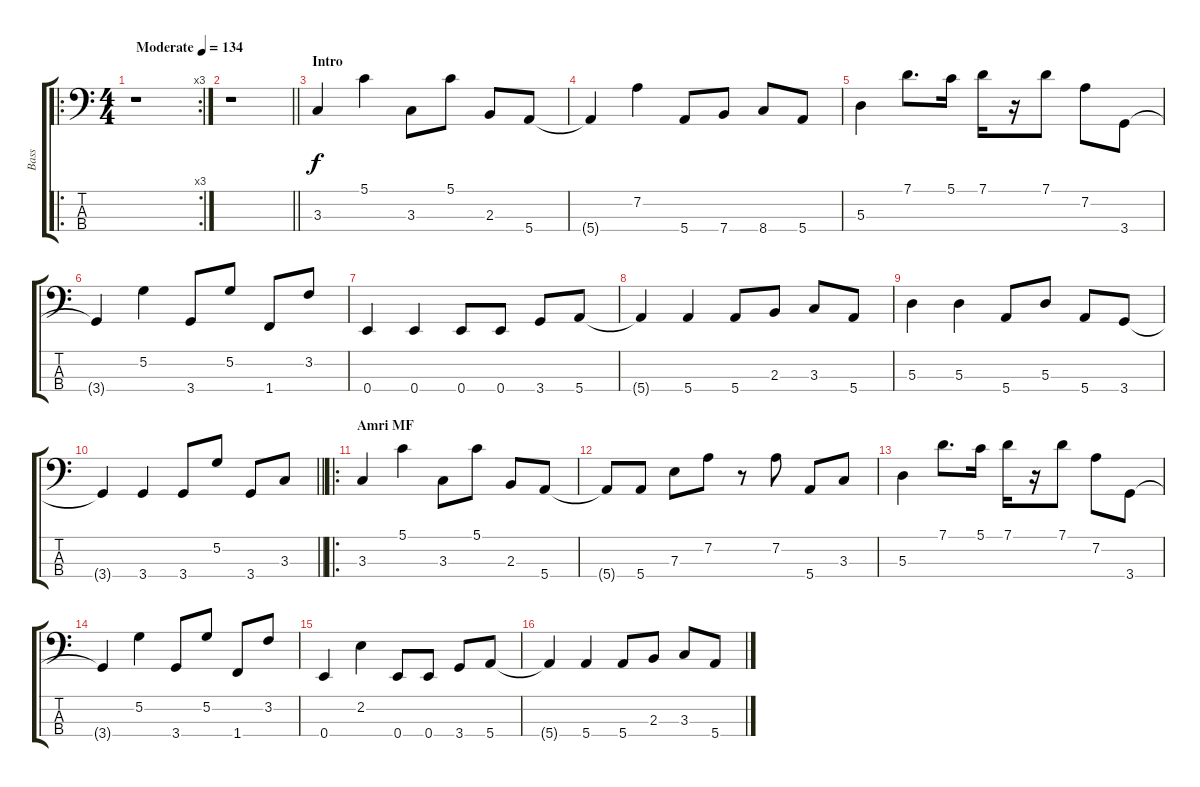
\track ("Bass" "Bass") {instrument slapbass2}
\staff {score tabs}
\tuning (G2 D2 A1 E1) {hide}
\ro
\rc 3
\ts (4 4)
\tempo (134 "Moderate")
\clef f4
\ks c
r.1{dy f instrument slapbass2} |
\barLineRight lightlight
r.1 |
\section ("" "Intro")
3.3.4 5.1.4 3.3.8 5.1.8 2.3.8 5.4.8 |
5.4{t}.4 7.2.4 5.4.8 7.4.8 8.4.8 5.4.8 |
5.3.4 7.1.8{d} 5.1.16 7.1.16 r.16 7.1.8 7.2.8 3.4.8 |
3.4{t}.4 5.2.4 3.4.8 5.2.8 1.4.8 3.2.8 |
0.4.4 0.4.4 0.4.8 0.4.8 3.4.8 5.4.8 |
5.4{t}.4 5.4.4 5.4.8 2.3.8 3.3.8 5.4.8 |
5.3.4 5.3.4 5.4.8 5.3.8 5.4.8 3.4.8 |
\barLineRight lightlight
3.4{t}.4 3.4.4 3.4.8 5.2.8 3.4.8 3.3.8 |
\ro
\section ("" "Amri MF")
3.3.4 5.1.4 3.3.8 5.1.8 2.3.8 5.4.8 |
5.4{t}.8 5.4.8 7.3.8 7.2.8 r.8 7.2.8 5.4.8 3.3.8 |
5.3.4 7.1.8{d} 5.1.16 7.1.16 r.16 7.1.8 7.2.8 3.4.8 |
3.4{t}.4 5.2.4 3.4.8 5.2.8 1.4.8 3.2.8 |
0.4.4 2.2.4 0.4.8 0.4.8 3.4.8 5.4.8 |
5.4{t}.4 5.4.4 5.4.8 2.3.8 3.3.8 5.4.8
